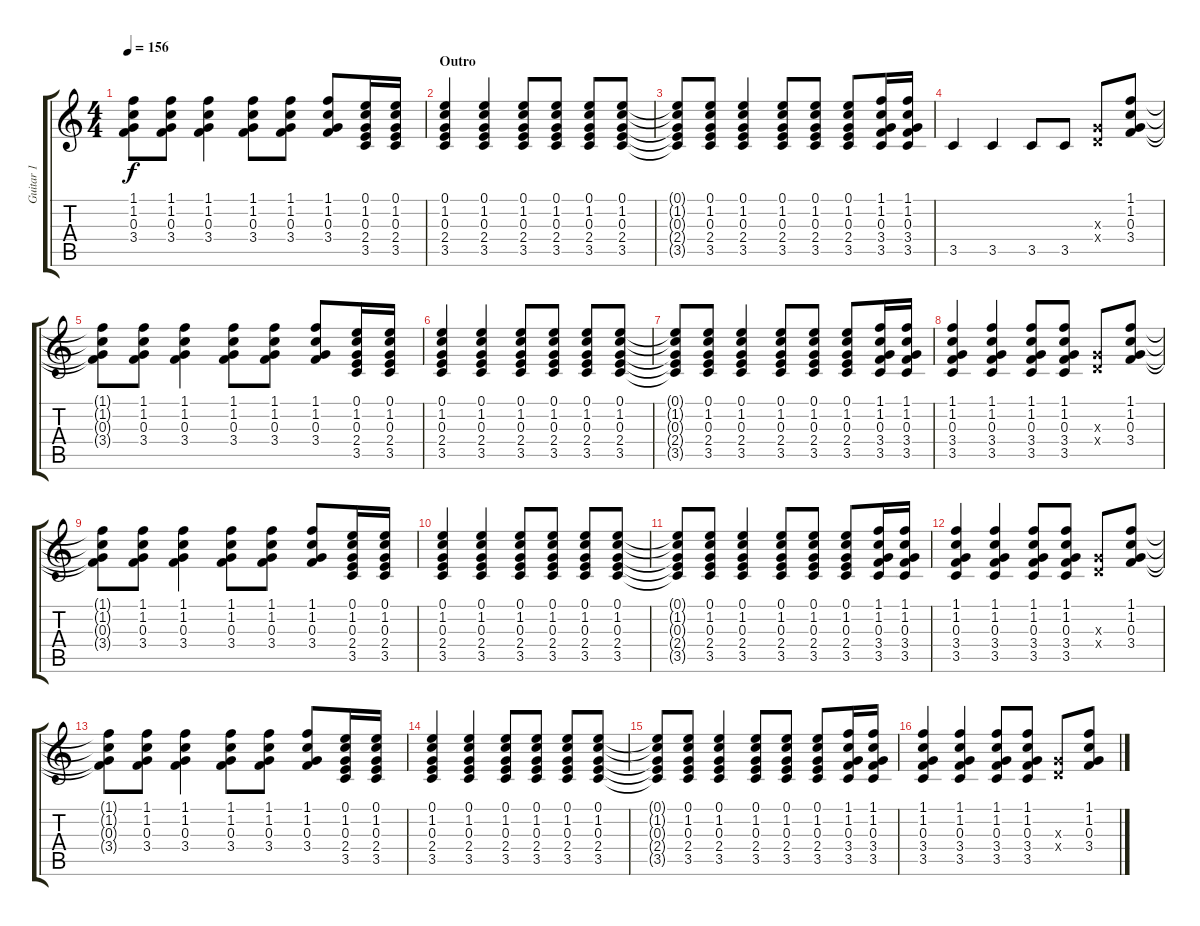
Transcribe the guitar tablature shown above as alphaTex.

\track ("Guitar 1" "Guitar 1") {instrument electricguitarclean}
\staff {score tabs}
\tuning (E4 B3 G3 D3 A2 E2) {hide}
\ts (4 4)
\tempo 156
\clef g2
\ks c
(1.1{t} 1.2{t} 0.3{t} 3.4{t}).8{dy f} (1.1 1.2 0.3 3.4).8 (1.1 1.2 0.3 3.4).4 (1.1 1.2 0.3 3.4).8 (1.1 1.2 0.3 3.4).8 (1.1 1.2 0.3 3.4).8 (0.1 1.2 0.3 2.4 3.5).16 (0.1 1.2 0.3 2.4 3.5).16 |
\section ("" "Outro")
(0.1 1.2 0.3 2.4 3.5).4 (0.1 1.2 0.3 2.4 3.5).4 (0.1 1.2 0.3 2.4 3.5).8 (0.1 1.2 0.3 2.4 3.5).8 (0.1 1.2 0.3 2.4 3.5).8 (0.1 1.2 0.3 2.4 3.5).8 |
(0.1{t} 1.2{t} 0.3{t} 2.4{t} 3.5{t}).8 (0.1 1.2 0.3 2.4 3.5).8 (0.1 1.2 0.3 2.4 3.5).4 (0.1 1.2 0.3 2.4 3.5).8 (0.1 1.2 0.3 2.4 3.5).8 (0.1 1.2 0.3 2.4 3.5).8 (1.1 1.2 0.3 3.4 3.5).16 (1.1 1.2 0.3 3.4 3.5).16 |
3.5.4 3.5.4 3.5.8 3.5.8 (0.3{x} 0.4{x}).8 (1.1 1.2 0.3 3.4).8 |
(1.1{t} 1.2{t} 0.3{t} 3.4{t}).8 (1.1 1.2 0.3 3.4).8 (1.1 1.2 0.3 3.4).4 (1.1 1.2 0.3 3.4).8 (1.1 1.2 0.3 3.4).8 (1.1 1.2 0.3 3.4).8 (0.1 1.2 0.3 2.4 3.5).16 (0.1 1.2 0.3 2.4 3.5).16 |
(0.1 1.2 0.3 2.4 3.5).4 (0.1 1.2 0.3 2.4 3.5).4 (0.1 1.2 0.3 2.4 3.5).8 (0.1 1.2 0.3 2.4 3.5).8 (0.1 1.2 0.3 2.4 3.5).8 (0.1 1.2 0.3 2.4 3.5).8 |
(0.1{t} 1.2{t} 0.3{t} 2.4{t} 3.5{t}).8 (0.1 1.2 0.3 2.4 3.5).8 (0.1 1.2 0.3 2.4 3.5).4 (0.1 1.2 0.3 2.4 3.5).8 (0.1 1.2 0.3 2.4 3.5).8 (0.1 1.2 0.3 2.4 3.5).8 (1.1 1.2 0.3 3.4 3.5).16 (1.1 1.2 0.3 3.4 3.5).16 |
(1.1 1.2 0.3 3.4 3.5).4 (1.1 1.2 0.3 3.4 3.5).4 (1.1 1.2 0.3 3.4 3.5).8 (1.1 1.2 0.3 3.4 3.5).8 (0.3{x} 0.4{x}).8 (1.1 1.2 0.3 3.4).8 |
(1.1{t} 1.2{t} 0.3{t} 3.4{t}).8 (1.1 1.2 0.3 3.4).8 (1.1 1.2 0.3 3.4).4 (1.1 1.2 0.3 3.4).8 (1.1 1.2 0.3 3.4).8 (1.1 1.2 0.3 3.4).8 (0.1 1.2 0.3 2.4 3.5).16 (0.1 1.2 0.3 2.4 3.5).16 |
(0.1 1.2 0.3 2.4 3.5).4 (0.1 1.2 0.3 2.4 3.5).4 (0.1 1.2 0.3 2.4 3.5).8 (0.1 1.2 0.3 2.4 3.5).8 (0.1 1.2 0.3 2.4 3.5).8 (0.1 1.2 0.3 2.4 3.5).8 |
(0.1{t} 1.2{t} 0.3{t} 2.4{t} 3.5{t}).8 (0.1 1.2 0.3 2.4 3.5).8 (0.1 1.2 0.3 2.4 3.5).4 (0.1 1.2 0.3 2.4 3.5).8 (0.1 1.2 0.3 2.4 3.5).8 (0.1 1.2 0.3 2.4 3.5).8 (1.1 1.2 0.3 3.4 3.5).16 (1.1 1.2 0.3 3.4 3.5).16 |
(1.1 1.2 0.3 3.4 3.5).4 (1.1 1.2 0.3 3.4 3.5).4 (1.1 1.2 0.3 3.4 3.5).8 (1.1 1.2 0.3 3.4 3.5).8 (0.3{x} 0.4{x}).8 (1.1 1.2 0.3 3.4).8 |
(1.1{t} 1.2{t} 0.3{t} 3.4{t}).8 (1.1 1.2 0.3 3.4).8 (1.1 1.2 0.3 3.4).4 (1.1 1.2 0.3 3.4).8 (1.1 1.2 0.3 3.4).8 (1.1 1.2 0.3 3.4).8 (0.1 1.2 0.3 2.4 3.5).16 (0.1 1.2 0.3 2.4 3.5).16 |
(0.1 1.2 0.3 2.4 3.5).4 (0.1 1.2 0.3 2.4 3.5).4 (0.1 1.2 0.3 2.4 3.5).8 (0.1 1.2 0.3 2.4 3.5).8 (0.1 1.2 0.3 2.4 3.5).8 (0.1 1.2 0.3 2.4 3.5).8 |
(0.1{t} 1.2{t} 0.3{t} 2.4{t} 3.5{t}).8 (0.1 1.2 0.3 2.4 3.5).8 (0.1 1.2 0.3 2.4 3.5).4 (0.1 1.2 0.3 2.4 3.5).8 (0.1 1.2 0.3 2.4 3.5).8 (0.1 1.2 0.3 2.4 3.5).8 (1.1 1.2 0.3 3.4 3.5).16 (1.1 1.2 0.3 3.4 3.5).16 |
(1.1 1.2 0.3 3.4 3.5).4 (1.1 1.2 0.3 3.4 3.5).4 (1.1 1.2 0.3 3.4 3.5).8 (1.1 1.2 0.3 3.4 3.5).8 (0.3{x} 0.4{x}).8 (1.1 1.2 0.3 3.4).8
